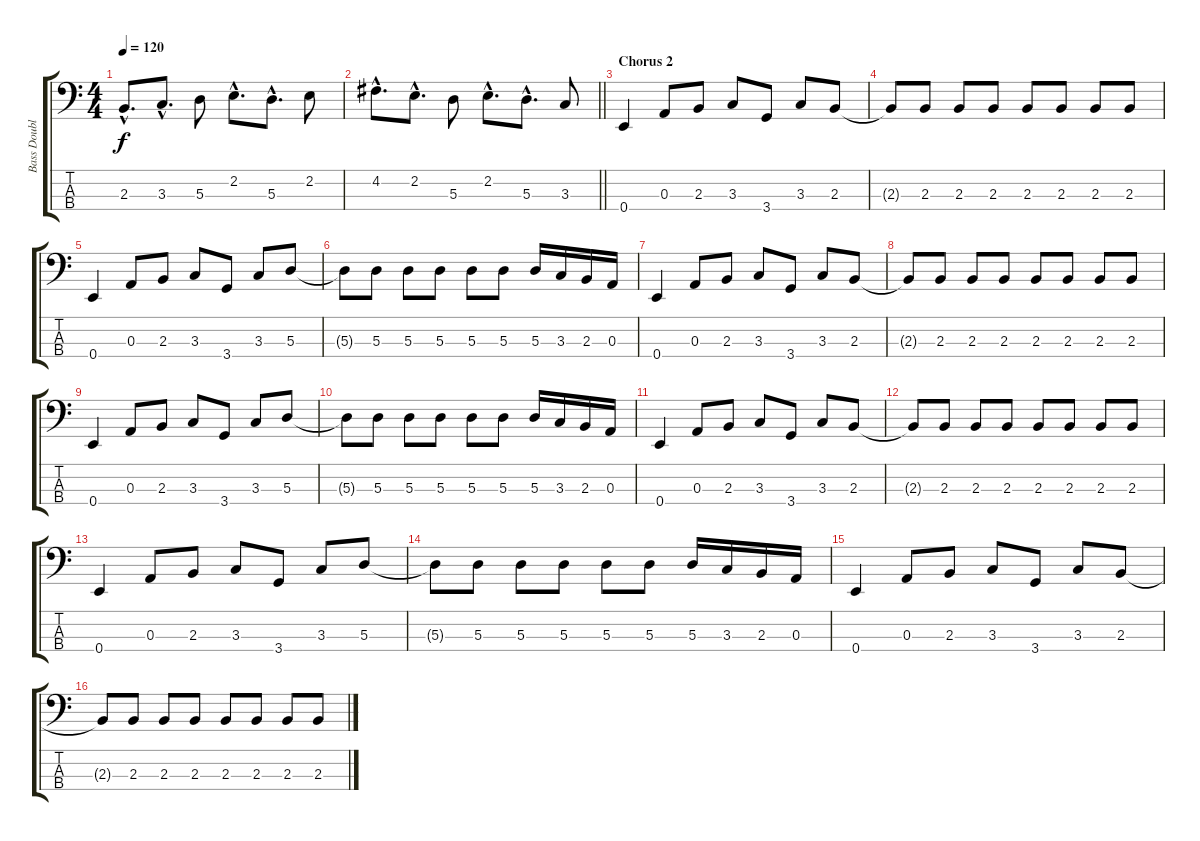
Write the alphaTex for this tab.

\track ("Bass Double" "Bass Doubl") {instrument electricbassfinger}
\staff {score tabs}
\tuning (G2 D2 A1 E1) {hide}
\ts (4 4)
\tempo 120
\clef f4
\ks c
2.3{hac}.8{d dy f} 3.3{hac}.8{d} 5.3.8 2.2{hac}.8{d} 5.3{hac}.8{d} 2.2.8 |
\barLineRight lightlight
4.2{hac}.8{d} 2.2{hac}.8{d} 5.3.8 2.2{hac}.8{d} 5.3{hac}.8{d} 3.3.8 |
\section ("" "Chorus 2")
0.4.4 0.3.8 2.3.8 3.3.8 3.4.8 3.3.8 2.3.8 |
2.3{t}.8 2.3.8 2.3.8 2.3.8 2.3.8 2.3.8 2.3.8 2.3.8 |
0.4.4 0.3.8 2.3.8 3.3.8 3.4.8 3.3.8 5.3.8 |
5.3{t}.8 5.3.8 5.3.8 5.3.8 5.3.8 5.3.8 5.3.16 3.3.16 2.3.16 0.3.16 |
0.4.4 0.3.8 2.3.8 3.3.8 3.4.8 3.3.8 2.3.8 |
2.3{t}.8 2.3.8 2.3.8 2.3.8 2.3.8 2.3.8 2.3.8 2.3.8 |
0.4.4 0.3.8 2.3.8 3.3.8 3.4.8 3.3.8 5.3.8 |
5.3{t}.8 5.3.8 5.3.8 5.3.8 5.3.8 5.3.8 5.3.16 3.3.16 2.3.16 0.3.16 |
0.4.4 0.3.8 2.3.8 3.3.8 3.4.8 3.3.8 2.3.8 |
2.3{t}.8 2.3.8 2.3.8 2.3.8 2.3.8 2.3.8 2.3.8 2.3.8 |
0.4.4 0.3.8 2.3.8 3.3.8 3.4.8 3.3.8 5.3.8 |
5.3{t}.8 5.3.8 5.3.8 5.3.8 5.3.8 5.3.8 5.3.16 3.3.16 2.3.16 0.3.16 |
0.4.4 0.3.8 2.3.8 3.3.8 3.4.8 3.3.8 2.3.8 |
2.3{t}.8 2.3.8 2.3.8 2.3.8 2.3.8 2.3.8 2.3.8 2.3.8
